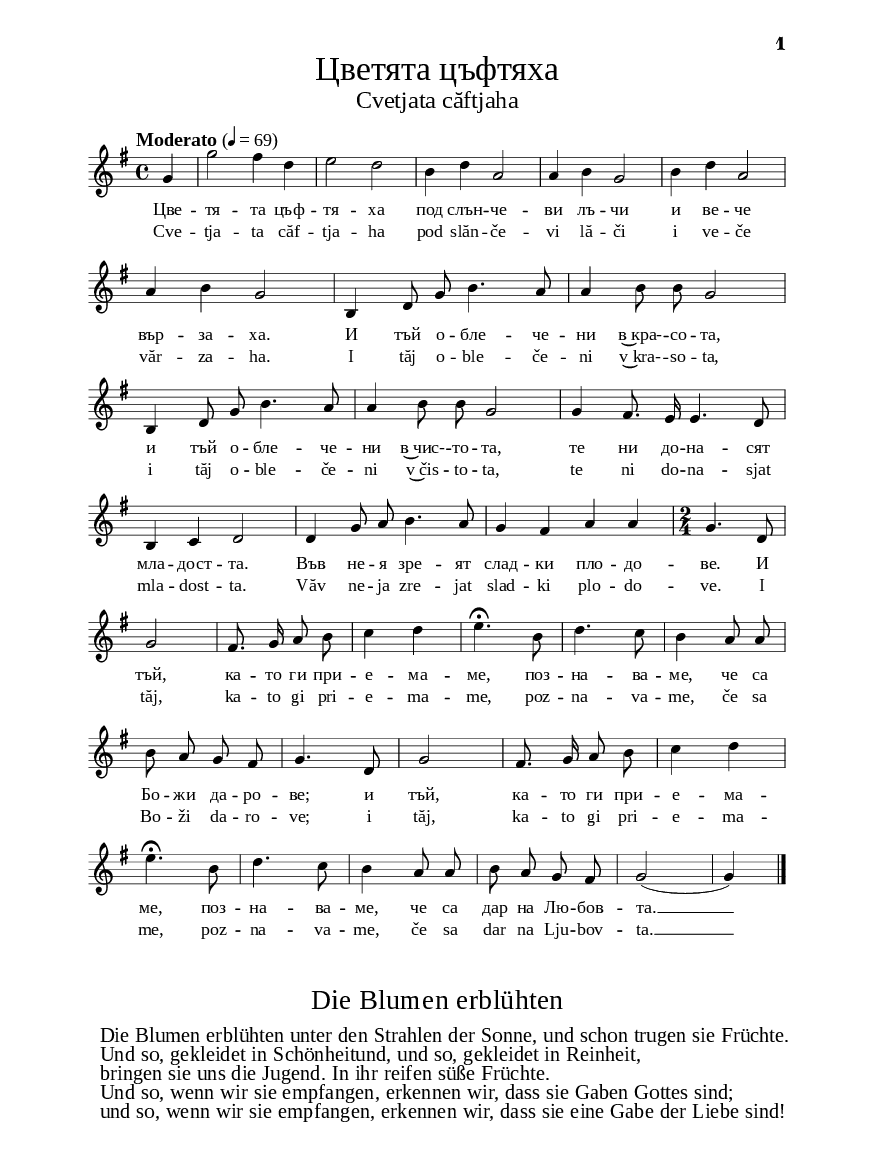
\version "2.24.3"

% include paper part and global functions
\include "include/globals.ily"

\bookpart {
  \label #'ref113
  \tocItem \markup "Цветята цъфтяха – Cvetjata căftjaha"
  \include "include/bookpart-paper.ily"
  \score {
    \include "include/score-layout.ily"


    \new Voice \absolute {
      \clef treble
      \key g \major
      \time 4/4
      \tempoFunc "Moderato" 4 "69"
      \autoBeamOff

      \partial 4

      g'4 | g''2 fis''4 d''4 |e''2 d''2 | b'4  d''4 a'2| a'4 b'4 g'2 |

      b'4 d''4 a'2 | \break a'4 b'4 g'2| b4 d'8 g'8 b'4. a'8 | a'4 b'8 b'8 g'2 | \break

      b4 d'8 g'8 b'4. a'8 |  a'4 b'8 b'8 g'2 | g'4 fis'8. e'16 e'4. d'8 | \break

      b4 c'4 d'2 |   d'4 g'8 a'8 b'4. a'8 | g'4 fis'4 a'4 a'4 |  \time 2/4 g'4. d'8 | \break

      g'2 | fis'8. g'16 a'8 b'8 |  c''4 d''4 |  e''4.\fermata b'8 | d''4. c''8 | b'4 a'8 a'8 |  \break

      b'8 a'8 g'8 fis'8 | g'4. d'8  | g'2 | fis'8. g'16 a'8 b'8 | c''4 d''4 | \break

      e''4.\fermata b'8 | d''4. c''8 | b'4 a'8 a'8 | b'8 a'8 g'8 fis'8 | g'2 ( | g'4 ) \bar "|."
    }

    \addlyrics {
      Цве -- тя -- та цъф -- тя -- ха под слън -- че -- ви лъ -- чи

      и ве -- че вър -- за -- ха. И тъй о -- бле -- че -- ни "в~кра-" -- со -- та,

      и тъй о -- бле -- че -- ни "в~чис-" -- то -- та, те ни до -- на -- сят

      мла -- дост -- та. Във не -- я зре -- ят слад -- ки пло -- до -- ве. И

      тъй, ка -- то ги при -- е -- ма -- ме, поз -- на -- ва -- ме, че са

      Бо -- жи да -- ро -- ве;  и

      тъй, ка -- то ги при -- е -- ма -- ме, поз -- на -- ва -- ме, че са дар на Лю -- бов -- та. __
    }
    \addlyrics {
      Cve -- tja -- ta căf -- tja -- ha pod slăn -- če -- vi lă -- či

      i ve -- če văr -- za -- ha. I tăj o -- ble -- če -- ni "v~kra-" -- so -- ta,

      i tăj o -- ble -- če -- ni v~čis -- to -- ta, te ni do -- na -- sjat

      mla -- dost -- ta. Văv ne -- ja zre -- jat slad -- ki plo -- do -- ve. I

      tăj, ka -- to gi pri -- e -- ma -- me, poz -- na -- va -- me, če sa

      Bo -- ži da -- ro -- ve;  i

      tăj, ka -- to gi pri -- e -- ma -- me, poz -- na -- va -- me, če sa dar na Lju -- bov -- ta. __
    }
    \header {
      title = \titleFunc "Цветята цъфтяха" "Cvetjata căftjaha"
    }

    \midi{}

  } % score
  %\markup \dc-two "D.C.""con repitione"




  %

  % include foreign translation(s) of the song

  \markup \vspace #2
  \version "2.24.3"

\markup \fill-line { \fontsize #deTitleFontSize "Die Blumen erblühten" }
\markup \null
\markup \null
\markup \fontsize #deCoupletFontSize {

  \override #`(baseline-skip . ,deCoupletBaselineSkip)

  \column {

  \line { " "Die Blumen erblühten unter den Strahlen der Sonne, und schon trugen sie Früchte. }

  \line { " "Und so, gekleidet in Schönheitund, und so, gekleidet in Reinheit,}

  \line { " "bringen sie uns die Jugend. In ihr reifen süße Früchte.}

  \line { " "Und so, wenn wir sie empfangen, erkennen wir, dass sie Gaben Gottes sind;}

  \line { " "und so, wenn wir sie empfangen, erkennen wir, dass sie eine Gabe der Liebe sind!}

    }


}


} % bookpart
